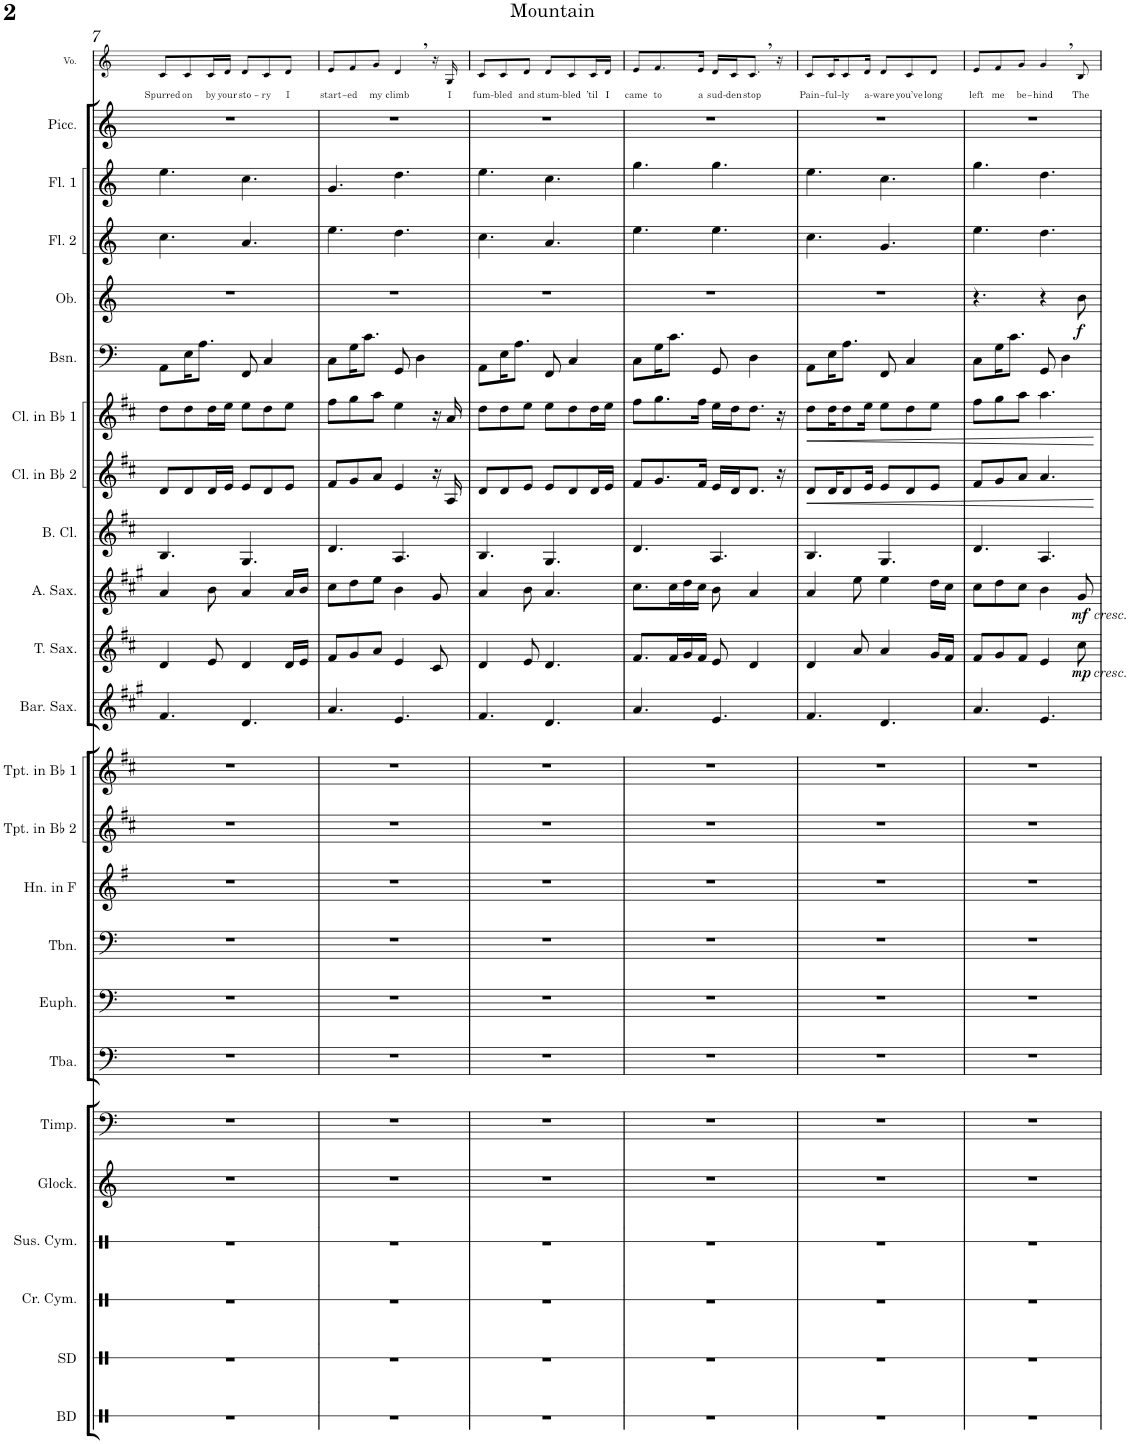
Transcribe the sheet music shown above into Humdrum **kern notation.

**kern	**kern	**kern	**kern	**kern	**kern	**kern	**kern	**kern	**kern	**kern	**kern	**kern	**kern	**dynam	**kern	**dynam	**kern	**kern	**kern	**kern	**kern	**dynam	**kern	**kern	**kern	**kern	**text
*part24	*part23	*part22	*part21	*part20	*part19	*part18	*part17	*part16	*part15	*part14	*part13	*part12	*part11	*part11	*part10	*part10	*part9	*part8	*part7	*part6	*part5	*part5	*part4	*part3	*part2	*part1	*part1
*staff24	*staff23	*staff22	*staff21	*staff20	*staff19	*staff18	*staff17	*staff16	*staff15	*staff14	*staff13	*staff12	*staff11	*staff11	*staff10	*staff10	*staff9	*staff8	*staff7	*staff6	*staff5	*staff5	*staff4	*staff3	*staff2	*staff1	*staff1
*I"Bass Drum	*I"Snare Drum	*I"Crash Cymbals	*I"Suspended Cymbal	*I"Glockenspiel	*I"Timpani	*I"Tuba	*I"Euphonium	*I"Trombone	*I"Horn in F	*I"Trumpet in Bb 2	*I"Trumpet in Bb 1	*I"Baritone Saxophone	*I"Tenor Saxophone	*	*I"Alto Saxophone	*	*I"Bass Clarinet	*I"Clarinet in Bb 2	*I"Clarinet in Bb 1	*I"Bassoon	*I"Oboe	*	*I"Flute 2	*I"Flute 1	*I"Piccolo	*I"Voice	*
*I'BD	*I'SD	*I'Cr. Cym.	*I'Sus. Cym.	*I'Glock.	*I'Timp.	*I'Tba.	*I'Euph.	*I'Tbn.	*I'Hn. in F	*I'Tpt. in Bb 2	*I'Tpt. in Bb 1	*I'Bar. Sax.	*I'T. Sax.	*	*I'A. Sax.	*	*I'B. Cl.	*I'Cl. in Bb 2	*I'Cl. in Bb 1	*I'Bsn.	*I'Ob.	*	*I'Fl. 2	*I'Fl. 1	*I'Picc.	*I'Vo.	*
!!LO:PB:g=z
*clefX	*clefX	*clefX	*clefX	*clefG2	*clefF4	*clefF4	*clefF4	*clefF4	*clefG2	*clefG2	*clefG2	*clefG2	*clefG2	*	*clefG2	*	*clefG2	*clefG2	*clefG2	*clefF4	*clefG2	*	*clefG2	*clefG2	*clefG2	*clefG2	*
*	*	*	*	*Trd-14c-24	*	*	*	*	*Trd4c7	*Trd1c2	*Trd1c2	*Trd12c21	*Trd8c14	*	*Trd5c9	*	*Trd8c14	*Trd1c2	*Trd1c2	*	*	*	*	*	*Trd-7c-12	*	*
*k[]	*k[]	*k[]	*k[]	*k[]	*k[]	*k[]	*k[]	*k[]	*k[f#]	*k[f#c#]	*k[f#c#]	*k[f#c#g#]	*k[f#c#]	*	*k[f#c#g#]	*	*k[f#c#]	*k[f#c#]	*k[f#c#]	*k[]	*k[]	*	*k[]	*k[]	*k[]	*k[]	*
*M6/8	*M6/8	*M6/8	*M6/8	*M6/8	*M6/8	*M6/8	*M6/8	*M6/8	*M6/8	*M6/8	*M6/8	*M6/8	*M6/8	*	*M6/8	*	*M6/8	*M6/8	*M6/8	*M6/8	*M6/8	*	*M6/8	*M6/8	*M6/8	*M6/8	*
=7	=7	=7	=7	=7	=7	=7	=7	=7	=7	=7	=7	=7	=7	=7	=7	=7	=7	=7	=7	=7	=7	=7	=7	=7	=7	=7	=7
!	!	!	!	!	!	!	!	!	!	!	!	!	!	!	!	!	!	!	!	!	!	!	!	!	!	!	!LO:LY:b
2.r	2.r	2.r	2.r	2.r	2.r	2.r	2.r	2.r	2.r	2.r	2.r	4.f#/	4d/	.	4a/	.	4.B/	8d/L	8dd\L	8AA\L	2.r	.	4.cc\	4.ee\	2.r	8c/L	Spurred
!	!	!	!	!	!	!	!	!	!	!	!	!	!	!	!	!	!	!	!	!	!	!	!	!	!	!	!LO:LY:b
.	.	.	.	.	.	.	.	.	.	.	.	.	.	.	.	.	.	8d/	8dd\	16E\K	.	.	.	.	.	8c/	on
.	.	.	.	.	.	.	.	.	.	.	.	.	.	.	.	.	.	.	.	8.A\J	.	.	.	.	.	.	.
!	!	!	!	!	!	!	!	!	!	!	!	!	!	!	!	!	!	!	!	!	!	!	!	!	!	!	!LO:LY:b
.	.	.	.	.	.	.	.	.	.	.	.	.	8e/	.	8b\	.	.	16d/L	16dd\L	.	.	.	.	.	.	16c/L	by
!	!	!	!	!	!	!	!	!	!	!	!	!	!	!	!	!	!	!	!	!	!	!	!	!	!	!	!LO:LY:b
.	.	.	.	.	.	.	.	.	.	.	.	.	.	.	.	.	.	16e/JJ	16ee\JJ	.	.	.	.	.	.	16d/JJ	your
!	!	!	!	!	!	!	!	!	!	!	!	!	!	!	!	!	!	!	!	!	!	!	!	!	!	!	!LO:LY:b
.	.	.	.	.	.	.	.	.	.	.	.	4.d/	4d/	.	4a/	.	4.G/	8e/L	8ee\L	8FF/	.	.	4.a/	4.cc\	.	8d/L	sto-
!	!	!	!	!	!	!	!	!	!	!	!	!	!	!	!	!	!	!	!	!	!	!	!	!	!	!	!LO:LY:b
.	.	.	.	.	.	.	.	.	.	.	.	.	.	.	.	.	.	8d/	8dd\	4C/	.	.	.	.	.	8c/	-ry
!	!	!	!	!	!	!	!	!	!	!	!	!	!	!	!	!	!	!	!	!	!	!	!	!	!	!	!LO:LY:b
.	.	.	.	.	.	.	.	.	.	.	.	.	16d/LL	.	16a/LL	.	.	8e/J	8ee\J	.	.	.	.	.	.	8d/J	I
.	.	.	.	.	.	.	.	.	.	.	.	.	16e/JJ	.	16b/JJ	.	.	.	.	.	.	.	.	.	.	.	.
=8	=8	=8	=8	=8	=8	=8	=8	=8	=8	=8	=8	=8	=8	=8	=8	=8	=8	=8	=8	=8	=8	=8	=8	=8	=8	=8	=8
!	!	!	!	!	!	!	!	!	!	!	!	!	!	!	!	!	!	!	!	!	!	!	!	!	!	!	!LO:LY:b
2.r	2.r	2.r	2.r	2.r	2.r	2.r	2.r	2.r	2.r	2.r	2.r	4.a/	8f#/L	.	8cc#\L	.	4.d/	8f#/L	8ff#\L	8C\L	2.r	.	4.ee\	4.g/	2.r	8e/L	start-
!	!	!	!	!	!	!	!	!	!	!	!	!	!	!	!	!	!	!	!	!	!	!	!	!	!	!	!LO:LY:b
.	.	.	.	.	.	.	.	.	.	.	.	.	8g/	.	8dd\	.	.	8g/	8gg\	16G\K	.	.	.	.	.	8f/	-ed
.	.	.	.	.	.	.	.	.	.	.	.	.	.	.	.	.	.	.	.	8.c\J	.	.	.	.	.	.	.
!	!	!	!	!	!	!	!	!	!	!	!	!	!	!	!	!	!	!	!	!	!	!	!	!	!	!	!LO:LY:b
.	.	.	.	.	.	.	.	.	.	.	.	.	8a/J	.	8ee\J	.	.	8a/J	8aa\J	.	.	.	.	.	.	8g/J	my
!	!	!	!	!	!	!	!	!	!	!	!	!	!	!	!	!	!	!	!	!	!	!	!	!	!	!	!LO:LY:b
.	.	.	.	.	.	.	.	.	.	.	.	4.e/	4e/	.	4b\	.	4.A/	4e/	4ee\	8GG/	.	.	4.dd\	4.dd\	.	4d,/	climb
.	.	.	.	.	.	.	.	.	.	.	.	.	.	.	.	.	.	.	.	4D\	.	.	.	.	.	.	.
.	.	.	.	.	.	.	.	.	.	.	.	.	8c#/	.	8g#/	.	.	16r	16r	.	.	.	.	.	.	16r	.
!	!	!	!	!	!	!	!	!	!	!	!	!	!	!	!	!	!	!	!	!	!	!	!	!	!	!	!LO:LY:b
.	.	.	.	.	.	.	.	.	.	.	.	.	.	.	.	.	.	16A/	16a/	.	.	.	.	.	.	16G/	I
=9	=9	=9	=9	=9	=9	=9	=9	=9	=9	=9	=9	=9	=9	=9	=9	=9	=9	=9	=9	=9	=9	=9	=9	=9	=9	=9	=9
!	!	!	!	!	!	!	!	!	!	!	!	!	!	!	!	!	!	!	!	!	!	!	!	!	!	!	!LO:LY:b
2.r	2.r	2.r	2.r	2.r	2.r	2.r	2.r	2.r	2.r	2.r	2.r	4.f#/	4d/	.	4a/	.	4.B/	8d/L	8dd\L	8AA\L	2.r	.	4.cc\	4.ee\	2.r	8c/L	fum-
!	!	!	!	!	!	!	!	!	!	!	!	!	!	!	!	!	!	!	!	!	!	!	!	!	!	!	!LO:LY:b
.	.	.	.	.	.	.	.	.	.	.	.	.	.	.	.	.	.	8d/	8dd\	16E\K	.	.	.	.	.	8c/	-bled
.	.	.	.	.	.	.	.	.	.	.	.	.	.	.	.	.	.	.	.	8.A\J	.	.	.	.	.	.	.
!	!	!	!	!	!	!	!	!	!	!	!	!	!	!	!	!	!	!	!	!	!	!	!	!	!	!	!LO:LY:b
.	.	.	.	.	.	.	.	.	.	.	.	.	8e/	.	8b\	.	.	8e/J	8ee\J	.	.	.	.	.	.	8d/J	and
!	!	!	!	!	!	!	!	!	!	!	!	!	!	!	!	!	!	!	!	!	!	!	!	!	!	!	!LO:LY:b
.	.	.	.	.	.	.	.	.	.	.	.	4.d/	4.d/	.	4.a/	.	4.G/	8e/L	8ee\L	8FF/	.	.	4.a/	4.cc\	.	8d/L	stum-
!	!	!	!	!	!	!	!	!	!	!	!	!	!	!	!	!	!	!	!	!	!	!	!	!	!	!	!LO:LY:b
.	.	.	.	.	.	.	.	.	.	.	.	.	.	.	.	.	.	8d/	8dd\	4C/	.	.	.	.	.	8c/	-bled
!	!	!	!	!	!	!	!	!	!	!	!	!	!	!	!	!	!	!	!	!	!	!	!	!	!	!	!LO:LY:b
.	.	.	.	.	.	.	.	.	.	.	.	.	.	.	.	.	.	16d/L	16dd\L	.	.	.	.	.	.	16c/L	’til
!	!	!	!	!	!	!	!	!	!	!	!	!	!	!	!	!	!	!	!	!	!	!	!	!	!	!	!LO:LY:b
.	.	.	.	.	.	.	.	.	.	.	.	.	.	.	.	.	.	16e/JJ	16ee\JJ	.	.	.	.	.	.	16d/JJ	I
=10	=10	=10	=10	=10	=10	=10	=10	=10	=10	=10	=10	=10	=10	=10	=10	=10	=10	=10	=10	=10	=10	=10	=10	=10	=10	=10	=10
!	!	!	!	!	!	!	!	!	!	!	!	!	!	!	!	!	!	!	!	!	!	!	!	!	!	!	!LO:LY:b
2.r	2.r	2.r	2.r	2.r	2.r	2.r	2.r	2.r	2.r	2.r	2.r	4.a/	8.f#/L	.	8.cc#\L	.	4.d/	8f#/L	8ff#\L	8C\L	2.r	.	4.ee\	4.gg\	2.r	8e/L	came
!	!	!	!	!	!	!	!	!	!	!	!	!	!	!	!	!	!	!	!	!	!	!	!	!	!	!	!LO:LY:b
.	.	.	.	.	.	.	.	.	.	.	.	.	.	.	.	.	.	8.g/	8.gg\	16G\K	.	.	.	.	.	8.f/	to
.	.	.	.	.	.	.	.	.	.	.	.	.	16f#/L	.	16cc#\L	.	.	.	.	8.c\J	.	.	.	.	.	.	.
.	.	.	.	.	.	.	.	.	.	.	.	.	16g/	.	16dd\	.	.	.	.	.	.	.	.	.	.	.	.
!	!	!	!	!	!	!	!	!	!	!	!	!	!	!	!	!	!	!	!	!	!	!	!	!	!	!	!LO:LY:b
.	.	.	.	.	.	.	.	.	.	.	.	.	16f#/JJ	.	16cc#\JJ	.	.	16f#/Jk	16ff#\Jk	.	.	.	.	.	.	16e/Jk	a
!	!	!	!	!	!	!	!	!	!	!	!	!	!	!	!	!	!	!	!	!	!	!	!	!	!	!	!LO:LY:b
.	.	.	.	.	.	.	.	.	.	.	.	4.e/	8e/	.	8b\	.	4.A/	16e/LL	16ee\LL	8GG/	.	.	4.ee\	4.gg\	.	16d/LL	sud-
!	!	!	!	!	!	!	!	!	!	!	!	!	!	!	!	!	!	!	!	!	!	!	!	!	!	!	!LO:LY:b
.	.	.	.	.	.	.	.	.	.	.	.	.	.	.	.	.	.	16d/J	16dd\J	.	.	.	.	.	.	16c/J	-den
!	!	!	!	!	!	!	!	!	!	!	!	!	!	!	!	!	!	!	!	!	!	!	!	!	!	!	!LO:LY:b
.	.	.	.	.	.	.	.	.	.	.	.	.	4d/	.	4a/	.	.	8.d/J	8.dd\J	4D\	.	.	.	.	.	8.c,/J	stop
.	.	.	.	.	.	.	.	.	.	.	.	.	.	.	.	.	.	16r	16r	.	.	.	.	.	.	16r	.
=11	=11	=11	=11	=11	=11	=11	=11	=11	=11	=11	=11	=11	=11	=11	=11	=11	=11	=11	=11	=11	=11	=11	=11	=11	=11	=11	=11
!	!	!	!	!	!	!	!	!	!	!	!	!	!	!	!	!	!	!	!	!	!	!	!	!	!	!	!LO:LY:b
2.r	2.r	2.r	2.r	2.r	2.r	2.r	2.r	2.r	2.r	2.r	2.r	4.f#/	4d/	.	4a/	.	4.B/	8d/L	8dd\L	8AA\L	2.r	.	4.cc\	4.ee\	2.r	8c/L	Pain-
!	!	!	!	!	!	!	!	!	!	!	!	!	!	!	!	!	!	!	!	!	!	!	!	!	!	!	!LO:LY:b
.	.	.	.	.	.	.	.	.	.	.	.	.	.	.	.	.	.	16d/K	16dd\K	16E\K	.	.	.	.	.	16c/K	-ful-
!	!	!	!	!	!	!	!	!	!	!	!	!	!	!	!	!	!	!	!	!	!	!	!	!	!	!	!LO:LY:b
.	.	.	.	.	.	.	.	.	.	.	.	.	.	.	.	.	.	8d/	8dd\	8.A\J	.	.	.	.	.	8c/	-ly
.	.	.	.	.	.	.	.	.	.	.	.	.	8a/	.	8ee\	.	.	.	.	.	.	.	.	.	.	.	.
!	!	!	!	!	!	!	!	!	!	!	!	!	!	!	!	!	!	!	!	!	!	!	!	!	!	!	!LO:LY:b
.	.	.	.	.	.	.	.	.	.	.	.	.	.	.	.	.	.	16e/Jk	16ee\Jk	.	.	.	.	.	.	16d/Jk	a-
!	!	!	!	!	!	!	!	!	!	!	!	!	!	!	!	!	!	!	!	!	!	!	!	!	!	!	!LO:LY:b
.	.	.	.	.	.	.	.	.	.	.	.	4.d/	4a/	.	4ee\	.	4.G/	8e/L	8ee\L	8FF/	.	.	4.g/	4.cc\	.	8d/L	-ware
!	!	!	!	!	!	!	!	!	!	!	!	!	!	!	!	!	!	!	!	!	!	!	!	!	!	!	!LO:LY:b
.	.	.	.	.	.	.	.	.	.	.	.	.	.	.	.	.	.	8d/	8dd\	4C/	.	.	.	.	.	8c/	you’ve
!	!	!	!	!	!	!	!	!	!	!	!	!	!	!	!	!	!	!	!	!	!	!	!	!	!	!	!LO:LY:b
.	.	.	.	.	.	.	.	.	.	.	.	.	16g/LL	.	16dd\LL	.	.	8e/J	8ee\J	.	.	.	.	.	.	8d/J	long
.	.	.	.	.	.	.	.	.	.	.	.	.	16f#/JJ	.	16cc#\JJ	.	.	.	.	.	.	.	.	.	.	.	.
=12	=12	=12	=12	=12	=12	=12	=12	=12	=12	=12	=12	=12	=12	=12	=12	=12	=12	=12	=12	=12	=12	=12	=12	=12	=12	=12	=12
!	!	!	!	!	!	!	!	!	!	!	!	!	!	!	!	!	!	!	!	!	!	!	!	!	!	!	!LO:LY:b
2.r	2.r	2.r	2.r	2.r	2.r	2.r	2.r	2.r	2.r	2.r	2.r	4.a/	8f#/L	.	8cc#\L	.	4.d/	8f#/L	8ff#\L	8C\L	4.r	.	4.ee\	4.gg\	2.r	8e/L	left
!	!	!	!	!	!	!	!	!	!	!	!	!	!	!	!	!	!	!	!	!	!	!	!	!	!	!	!LO:LY:b
.	.	.	.	.	.	.	.	.	.	.	.	.	8g/	.	8dd\	.	.	8g/	8gg\	16G\K	.	.	.	.	.	8f/	me
.	.	.	.	.	.	.	.	.	.	.	.	.	.	.	.	.	.	.	.	8.c\J	.	.	.	.	.	.	.
!	!	!	!	!	!	!	!	!	!	!	!	!	!	!	!	!	!	!	!	!	!	!	!	!	!	!	!LO:LY:b
.	.	.	.	.	.	.	.	.	.	.	.	.	8f#/J	.	8cc#\J	.	.	8a/J	8aa\J	.	.	.	.	.	.	8g/J	be-
!	!	!	!	!	!	!	!	!	!	!	!	!	!	!	!	!	!	!	!	!	!	!	!	!	!	!	!LO:LY:b
.	.	.	.	.	.	.	.	.	.	.	.	4.e/	4e/	.	4b\	.	4.A/	4.a/	4.aa\	8GG/	4r	.	4.dd\	4.dd\	.	4g,/	-hind
.	.	.	.	.	.	.	.	.	.	.	.	.	.	.	.	.	.	.	.	4D\	.	.	.	.	.	.	.
!	!	!	!	!	!	!	!	!	!	!	!	!	!	!	!LO:TX:b:i:t=cresc.	!	!	!	!	!	!	!	!	!	!	!	!
!	!	!	!	!	!	!	!	!	!	!	!	!	!LO:TX:b:i:t=cresc.	!	!	!	!	!	!	!	!	!	!	!	!	!	!
!	!	!	!	!	!	!	!	!	!	!	!	!	!	!LO:DY:b	!	!LO:DY:b	!	!	!	!	!	!LO:DY:b	!	!	!	!	!LO:LY:b
.	.	.	.	.	.	.	.	.	.	.	.	.	8cc#\	mp	8g#/	mf	.	.	.	.	8b\	f	.	.	.	8B/	The
=	=	=	=	=	=	=	=	=	=	=	=	=	=	=	=	=	=	=	=	=	=	=	=	=	=	=	=
*-	*-	*-	*-	*-	*-	*-	*-	*-	*-	*-	*-	*-	*-	*-	*-	*-	*-	*-	*-	*-	*-	*-	*-	*-	*-	*-	*-
